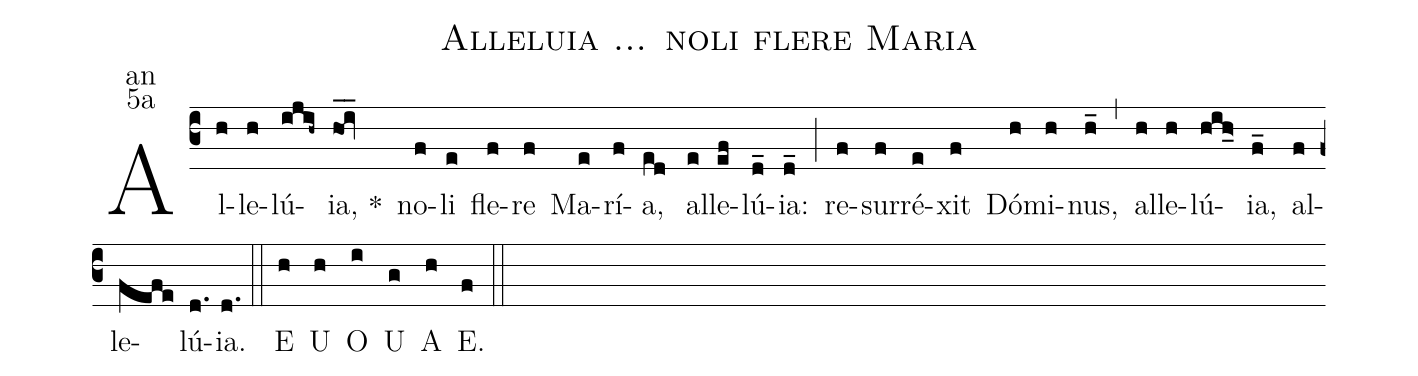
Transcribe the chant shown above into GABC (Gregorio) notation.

name:Alleluia ... noli flere Maria;
office-part:an;
mode:5a;
%%
(c3) Al(h)le(h)lú(ijih~){ia}, <sp>*</sp>(hoi__)
no(f)li(e) fle(f)re(f) Ma(e)rí(f)a,(ed) al(e)le(ef)lú(d_){ia}:(d_) (;)
re(f)sur(f)ré(e)xit(f) Dó(h)mi(h)nus,(h_) (,)
al(h)le(h)lú(hih>_0){ia},(f_) al(f)le(fefe)lú(d.){ia}.(d.) (::)
<eu> E(h) U(h) O(i) U(g) A(h) E.(f) </eu>  (::)
